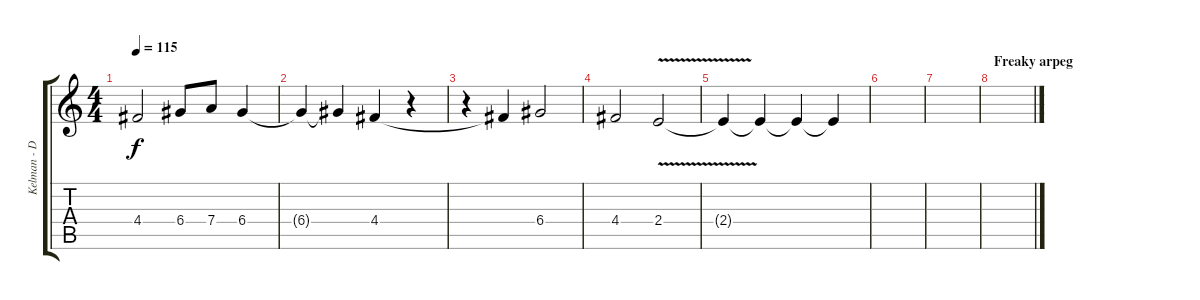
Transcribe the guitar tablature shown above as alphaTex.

\track ("Kelman - Dub guitar" "Kelman - D") {instrument overdrivenguitar}
\staff {score tabs}
\tuning (E4 B3 G3 D3 A2 E2) {hide}
\ts (4 4)
\tempo 115
\clef g2
\ks c
4.4.2{dy f} 6.4.8 7.4.8 6.4.4 |
6.4{t}.4 6.4{t}.4 4.4.4 r.4 |
r.4 4.4{t}.4 6.4.2 |
4.4.2 2.4{v}.2 |
2.4{t}.4 2.4{t}.4 2.4{t}.4 2.4{t}.4 |
|
|
\section ("" "Freaky arpeg")
